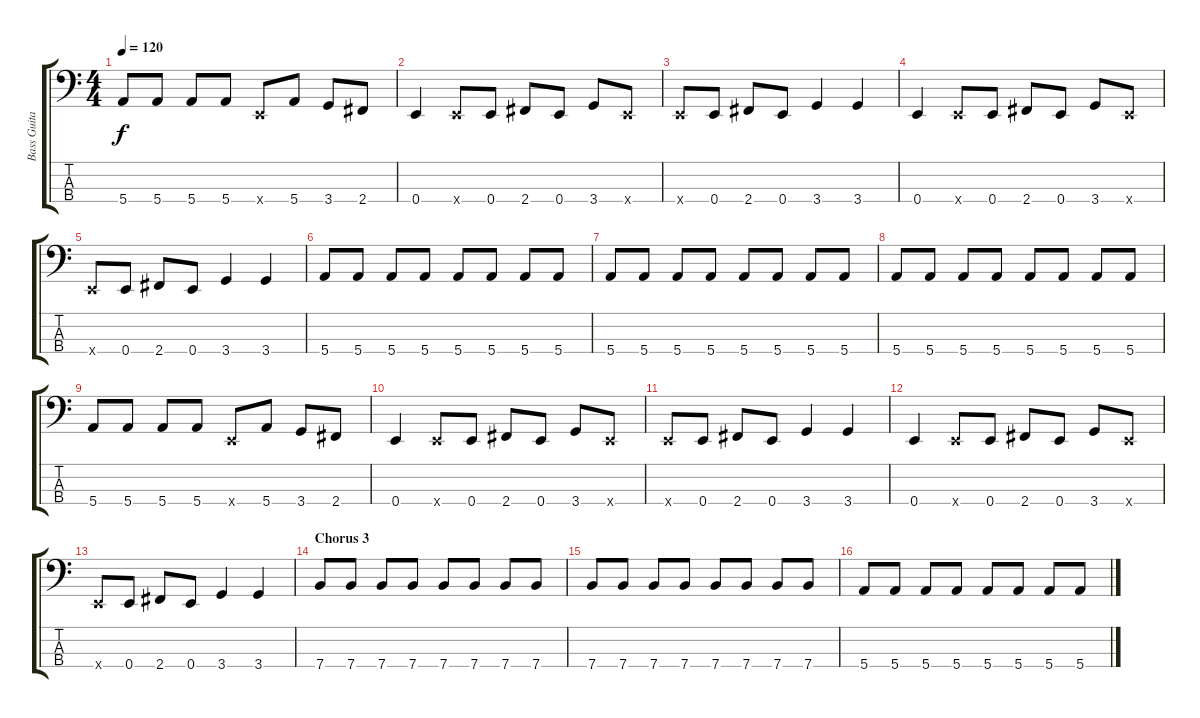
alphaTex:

\track ("Bass Guitar" "Bass Guita") {instrument electricbassfinger}
\staff {score tabs}
\tuning (G2 D2 A1 E1) {hide}
\ts (4 4)
\tempo 120
\clef f4
\ks c
5.4.8{dy f} 5.4.8 5.4.8 5.4.8 0.4{x}.8 5.4.8 3.4.8 2.4.8 |
0.4.4 0.4{x}.8 0.4.8 2.4.8 0.4.8 3.4.8 0.4{x}.8 |
0.4{x}.8 0.4.8 2.4.8 0.4.8 3.4.4 3.4.4 |
0.4.4 0.4{x}.8 0.4.8 2.4.8 0.4.8 3.4.8 0.4{x}.8 |
0.4{x}.8 0.4.8 2.4.8 0.4.8 3.4.4 3.4.4 |
5.4.8 5.4.8 5.4.8 5.4.8 5.4.8 5.4.8 5.4.8 5.4.8 |
5.4.8 5.4.8 5.4.8 5.4.8 5.4.8 5.4.8 5.4.8 5.4.8 |
5.4.8 5.4.8 5.4.8 5.4.8 5.4.8 5.4.8 5.4.8 5.4.8 |
5.4.8 5.4.8 5.4.8 5.4.8 0.4{x}.8 5.4.8 3.4.8 2.4.8 |
0.4.4 0.4{x}.8 0.4.8 2.4.8 0.4.8 3.4.8 0.4{x}.8 |
0.4{x}.8 0.4.8 2.4.8 0.4.8 3.4.4 3.4.4 |
0.4.4 0.4{x}.8 0.4.8 2.4.8 0.4.8 3.4.8 0.4{x}.8 |
0.4{x}.8 0.4.8 2.4.8 0.4.8 3.4.4 3.4.4 |
\section ("" "Chorus 3")
7.4.8 7.4.8 7.4.8 7.4.8 7.4.8 7.4.8 7.4.8 7.4.8 |
7.4.8 7.4.8 7.4.8 7.4.8 7.4.8 7.4.8 7.4.8 7.4.8 |
5.4.8 5.4.8 5.4.8 5.4.8 5.4.8 5.4.8 5.4.8 5.4.8
